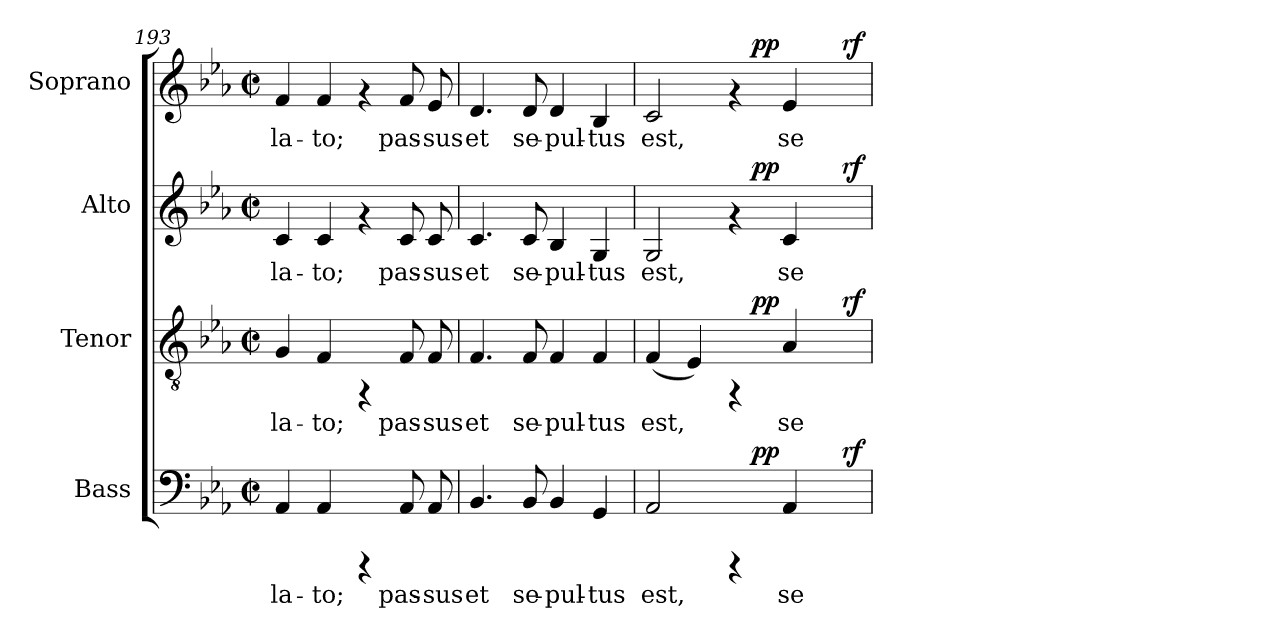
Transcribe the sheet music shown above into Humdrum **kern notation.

**kern	**text	**dynam	**kern	**text	**dynam	**kern	**text	**dynam	**kern	**text	**dynam
*part4	*part4	*part4	*part3	*part3	*part3	*part2	*part2	*part2	*part1	*part1	*part1
*staff4	*staff4	*staff4	*staff3	*staff3	*staff3	*staff2	*staff2	*staff2	*staff1	*staff1	*staff1
*I"Bass	*	*	*I"Tenor	*	*	*I"Alto	*	*	*I"Soprano	*	*
*I'B.	*	*	*I'T.	*	*	*I'A.	*	*	*I'S.	*	*
*clefF4	*	*	*clefGv2	*	*	*clefG2	*	*	*clefG2	*	*
*k[b-e-a-]	*	*	*k[b-e-a-]	*	*	*k[b-e-a-]	*	*	*k[b-e-a-]	*	*
*E-:	*	*	*E-:	*	*	*E-:	*	*	*E-:	*	*
*M2/2	*	*	*M2/2	*	*	*M2/2	*	*	*M2/2	*	*
*met(c|)	*	*	*met(c|)	*	*	*met(c|)	*	*	*met(c|)	*	*
=193	=193	=193	=193	=193	=193	=193	=193	=193	=193	=193	=193
!	!LO:LY:b:cj	!	!	!LO:LY:b:cj	!	!	!LO:LY:b:cj	!	!	!LO:LY:b:cj	!
4AA-/	-la-	.	4G/	-la-	.	4c/	-la-	.	4f/	-la-	.
!	!LO:LY:b:cj	!	!	!LO:LY:b:cj	!	!	!LO:LY:b:cj	!	!	!LO:LY:b:cj	!
4AA-/	-to;	.	4F/	-to;	.	4c/	-to;	.	4f/	-to;	.
4rCCC	.	.	4rFF	.	.	4rf	.	.	4rf	.	.
!	!LO:LY:b:cj	!	!	!LO:LY:b:cj	!	!	!LO:LY:b:cj	!	!	!LO:LY:b:cj	!
8AA-/	pas-	.	8F/	pas-	.	8c/	pas-	.	8f/	pas-	.
!	!LO:LY:b:cj	!	!	!LO:LY:b:cj	!	!	!LO:LY:b:cj	!	!	!LO:LY:b:cj	!
8AA-/	-sus	.	8F/	-sus	.	8c/	-sus	.	8e-/	-sus	.
!!LO:PB:g=z
=194	=194	=194	=194	=194	=194	=194	=194	=194	=194	=194	=194
!	!LO:LY:b:cj	!	!	!LO:LY:b:cj	!	!	!LO:LY:b:cj	!	!	!LO:LY:b:cj	!
4.BB-/	et	.	4.F/	et	.	4.c/	et	.	4.d/	et	.
!	!LO:LY:b:cj	!	!	!LO:LY:b:cj	!	!	!LO:LY:b:cj	!	!	!LO:LY:b:cj	!
8BB-/	se-	.	8F/	se-	.	8c/	se-	.	8d/	se-	.
!	!LO:LY:b:cj	!	!	!LO:LY:b:cj	!	!	!LO:LY:b:cj	!	!	!LO:LY:b:cj	!
4BB-/	-pul-	.	4F/	-pul-	.	4B-/	-pul-	.	4d/	-pul-	.
!	!LO:LY:b:cj	!	!	!LO:LY:b:cj	!	!	!LO:LY:b:cj	!	!	!LO:LY:b:cj	!
4GG/	-tus	.	4F/	-tus	.	4G/	-tus	.	4B-/	-tus	.
=195	=195	=195	=195	=195	=195	=195	=195	=195	=195	=195	=195
!	!LO:LY:b:cj	!	!	!LO:LY:b:cj	!	!	!LO:LY:b:cj	!	!	!LO:LY:b:cj	!
*^	*	*	*^	*	*	*^	*	*	*^	*	*
*	*^	*	*	*	*^	*	*	*	*^	*	*	*	*^	*	*
2AA-/	2ryy	2ryy	est,	.	(<4F/	2ryy	2ryy	est,	.	2G/	2ryy	2ryy	est,	.	2c/	2ryy	2ryy	est,	.
!	!	!	!	!	!	!	!	!LO:LY:b:cj	!	!	!	!	!	!	!	!	!	!	!
.	.	.	.	.	4E-/)	.	.	.	.	.	.	.	.	.	.	.	.	.	.
4rCCC	16.ryy	4ryy	.	.	4rFF	16.ryy	4ryy	.	.	4rf	16.ryy	4ryy	.	.	4rf	16.ryy	4ryy	.	.
!	!	!	!	!LO:DY:a	!	!	!	!	!LO:DY:a	!	!	!	!	!LO:DY:a	!	!	!	!	!LO:DY:a
.	4ryy	.	.	pp	.	4ryy	.	.	pp	.	4ryy	.	.	pp	.	4ryy	.	.	pp
!	!	!	!LO:LY:b:cj	!	!	!	!	!LO:LY:b:cj	!	!	!	!	!LO:LY:b:cj	!	!	!	!	!LO:LY:b:cj	!
4AA-/	.	8ryy	se-	.	4A-/	.	8ryy	se-	.	4c/	.	8ryy	se-	.	4e-/	.	8ryy	se-	.
.	8ryy	.	.	.	.	8ryy	.	.	.	.	8ryy	.	.	.	.	8ryy	.	.	.
.	.	16ryy	.	.	.	.	16ryy	.	.	.	.	16ryy	.	.	.	.	16ryy	.	.
.	.	64ryy	.	.	.	.	64ryy	.	.	.	.	64ryy	.	.	.	.	64ryy	.	.
!	!	!	!	!LO:DY:a	!	!	!	!	!LO:DY:a	!	!	!	!	!LO:DY:a	!	!	!	!	!LO:DY:a
.	.	32.ryy	.	rf	.	.	32.ryy	.	rf	.	.	32.ryy	.	rf	.	.	32.ryy	.	rf
.	32ryy	.	.	.	.	32ryy	.	.	.	.	32ryy	.	.	.	.	32ryy	.	.	.
*v	*v	*v	*	*	*	*	*	*	*	*v	*v	*v	*	*	*v	*v	*v	*	*
*	*	*	*v	*v	*v	*	*	*	*	*	*	*	*
=	=	=	=	=	=	=	=	=	=	=	=
*-	*-	*-	*-	*-	*-	*-	*-	*-	*-	*-	*-
